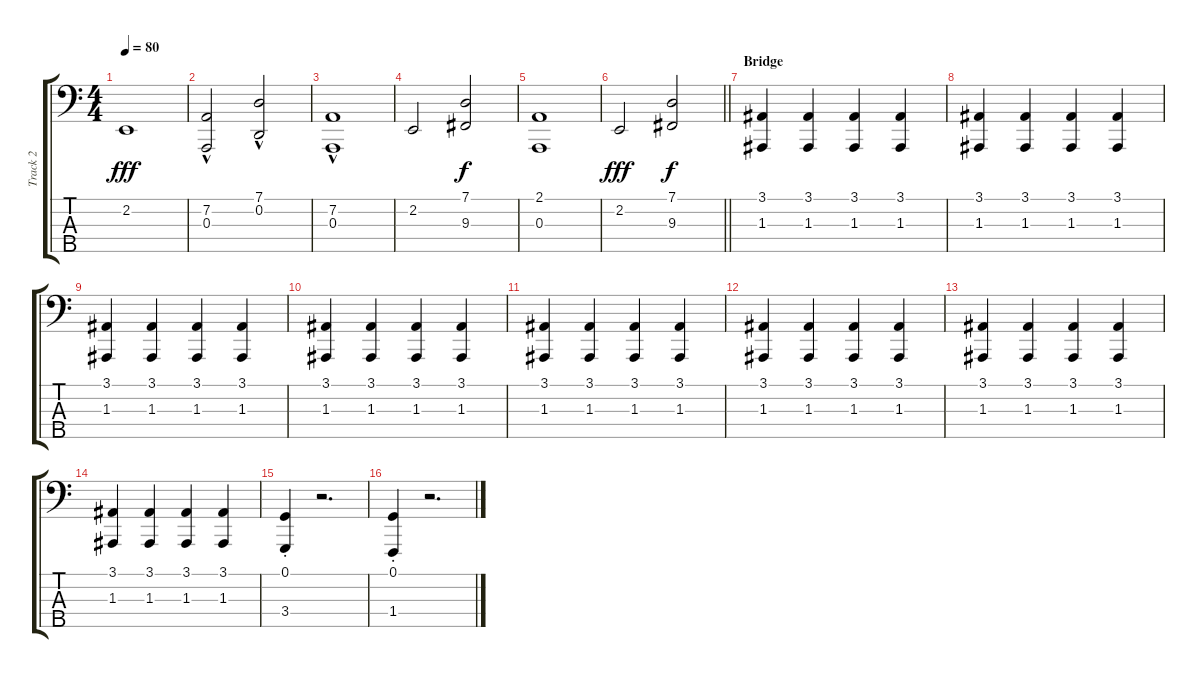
\track ("Track 2" "Track 2") {instrument acousticgrandpiano}
\staff {score tabs}
\tuning (G2 D2 A1 E1 B0) {hide}
\ts (4 4)
\tempo 80
\clef f4
\ks c
2.2.1{dy fff} |
(7.2{hac} 0.3{hac}).2 (7.1{hac} 0.2{hac}).2 |
(7.2{hac} 0.3{hac}).1 |
2.2.2 (7.1 9.3).2{dy f} |
(2.1 0.3).1 |
\barLineRight lightlight
2.2.2{dy fff} (7.1 9.3).2{dy f} |
\section ("" "Bridge")
(3.1 1.3).4 (3.1 1.3).4 (3.1 1.3).4 (3.1 1.3).4 |
(3.1 1.3).4 (3.1 1.3).4 (3.1 1.3).4 (3.1 1.3).4 |
(3.1 1.3).4 (3.1 1.3).4 (3.1 1.3).4 (3.1 1.3).4 |
(3.1 1.3).4 (3.1 1.3).4 (3.1 1.3).4 (3.1 1.3).4 |
(3.1 1.3).4 (3.1 1.3).4 (3.1 1.3).4 (3.1 1.3).4 |
(3.1 1.3).4 (3.1 1.3).4 (3.1 1.3).4 (3.1 1.3).4 |
(3.1 1.3).4 (3.1 1.3).4 (3.1 1.3).4 (3.1 1.3).4 |
(3.1 1.3).4 (3.1 1.3).4 (3.1 1.3).4 (3.1 1.3).4 |
(0.1{st} 3.4{st}).4 r.2{d} |
(0.1{st} 1.4).4 r.2{d}
